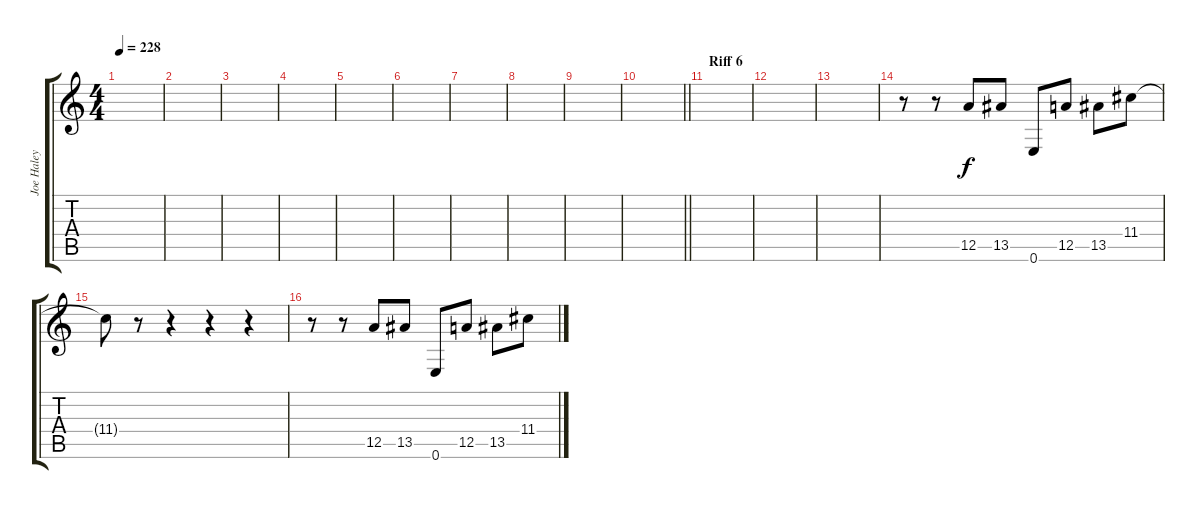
\track ("Joe Haley" "Joe Haley") {instrument distortionguitar}
\staff {score tabs}
\tuning (E4 B3 G3 D3 A2 E2) {hide}
\ts (4 4)
\tempo 228
\clef g2
\ks c
|
|
|
|
|
|
|
|
|
\barLineRight lightlight
|
\section ("" "Riff 6")
|
|
|
r.8 r.8 12.5.8 13.5.8 0.6.8 12.5.8 13.5.8 11.4.8 |
11.4{t}.8 r.8 r.4 r.4 r.4 |
r.8 r.8 12.5.8 13.5.8 0.6.8 12.5.8 13.5.8 11.4.8
